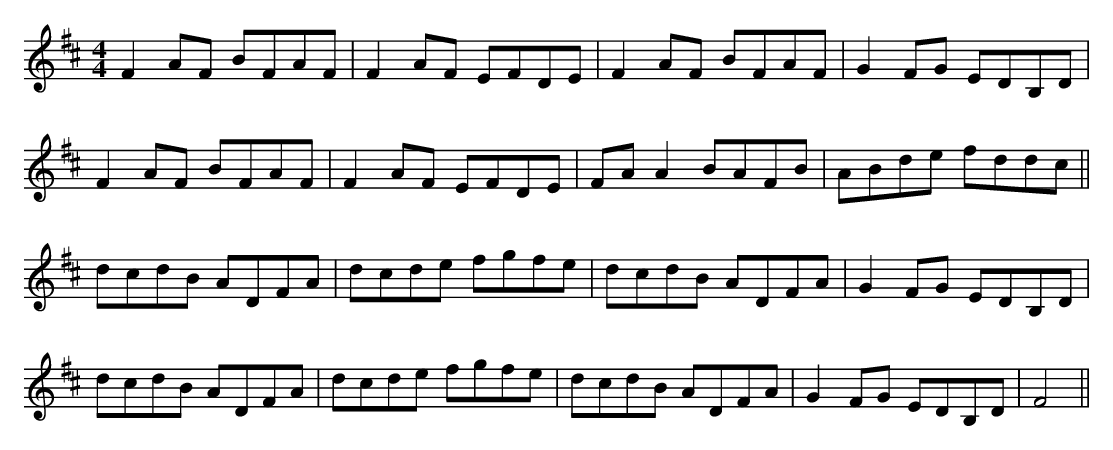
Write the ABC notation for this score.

X:1
M:4/4
K:D
F2AF BFAF|F2AF EFDE|F2AF BFAF|G2FG EDB,D|
F2AF BFAF|F2AF EFDE|FAA2 BAFB|ABde fddc||
dcdB ADFA|dcde fgfe|dcdB ADFA|G2FG EDB,D|
dcdB ADFA|dcde fgfe|dcdB ADFA|G2FG EDB,D|F4||
